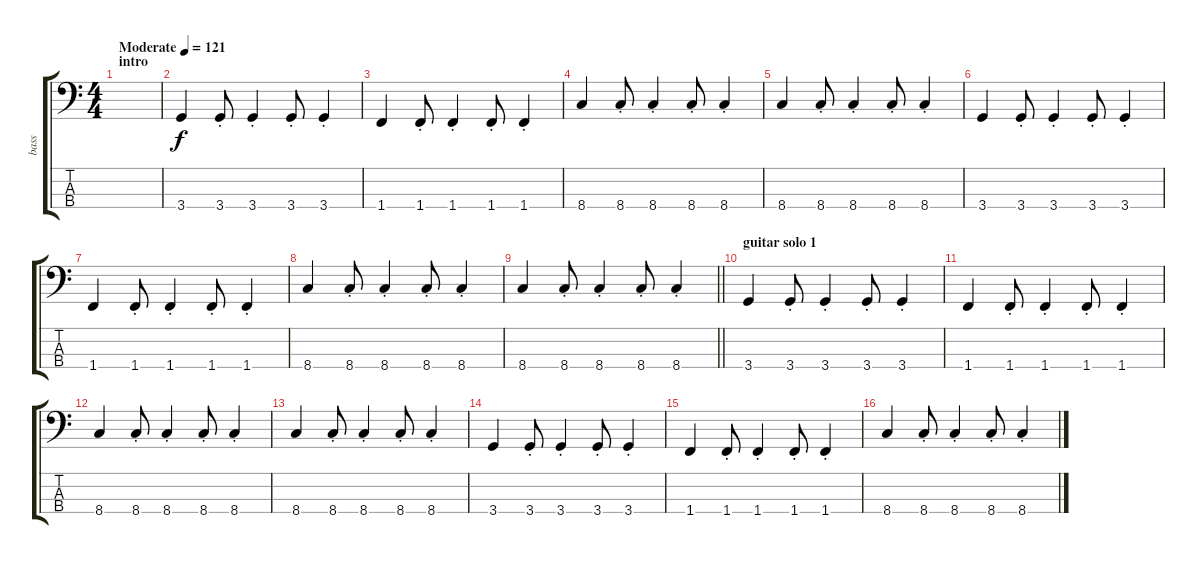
\track ("bass" "bass") {instrument fretlessbass}
\staff {score tabs}
\tuning (G2 D2 A1 E1) {hide}
\ts (4 4)
\section ("" "intro")
\tempo (121 "Moderate")
\clef f4
\ks c
|
3.4.4 3.4{st}.8 3.4{st}.4 3.4{st}.8 3.4{st}.4 |
1.4.4 1.4{st}.8 1.4{st}.4 1.4{st}.8 1.4{st}.4 |
8.4.4 8.4{st}.8 8.4{st}.4 8.4{st}.8 8.4{st}.4 |
8.4.4 8.4{st}.8 8.4{st}.4 8.4{st}.8 8.4{st}.4 |
3.4.4 3.4{st}.8 3.4{st}.4 3.4{st}.8 3.4{st}.4 |
1.4.4 1.4{st}.8 1.4{st}.4 1.4{st}.8 1.4{st}.4 |
8.4.4 8.4{st}.8 8.4{st}.4 8.4{st}.8 8.4{st}.4 |
\barLineRight lightlight
8.4.4 8.4{st}.8 8.4{st}.4 8.4{st}.8 8.4{st}.4 |
\section ("" "guitar solo 1")
3.4.4 3.4{st}.8 3.4{st}.4 3.4{st}.8 3.4{st}.4 |
1.4.4 1.4{st}.8 1.4{st}.4 1.4{st}.8 1.4{st}.4 |
8.4.4 8.4{st}.8 8.4{st}.4 8.4{st}.8 8.4{st}.4 |
8.4.4 8.4{st}.8 8.4{st}.4 8.4{st}.8 8.4{st}.4 |
3.4.4 3.4{st}.8 3.4{st}.4 3.4{st}.8 3.4{st}.4 |
1.4.4 1.4{st}.8 1.4{st}.4 1.4{st}.8 1.4{st}.4 |
8.4.4 8.4{st}.8 8.4{st}.4 8.4{st}.8 8.4{st}.4
